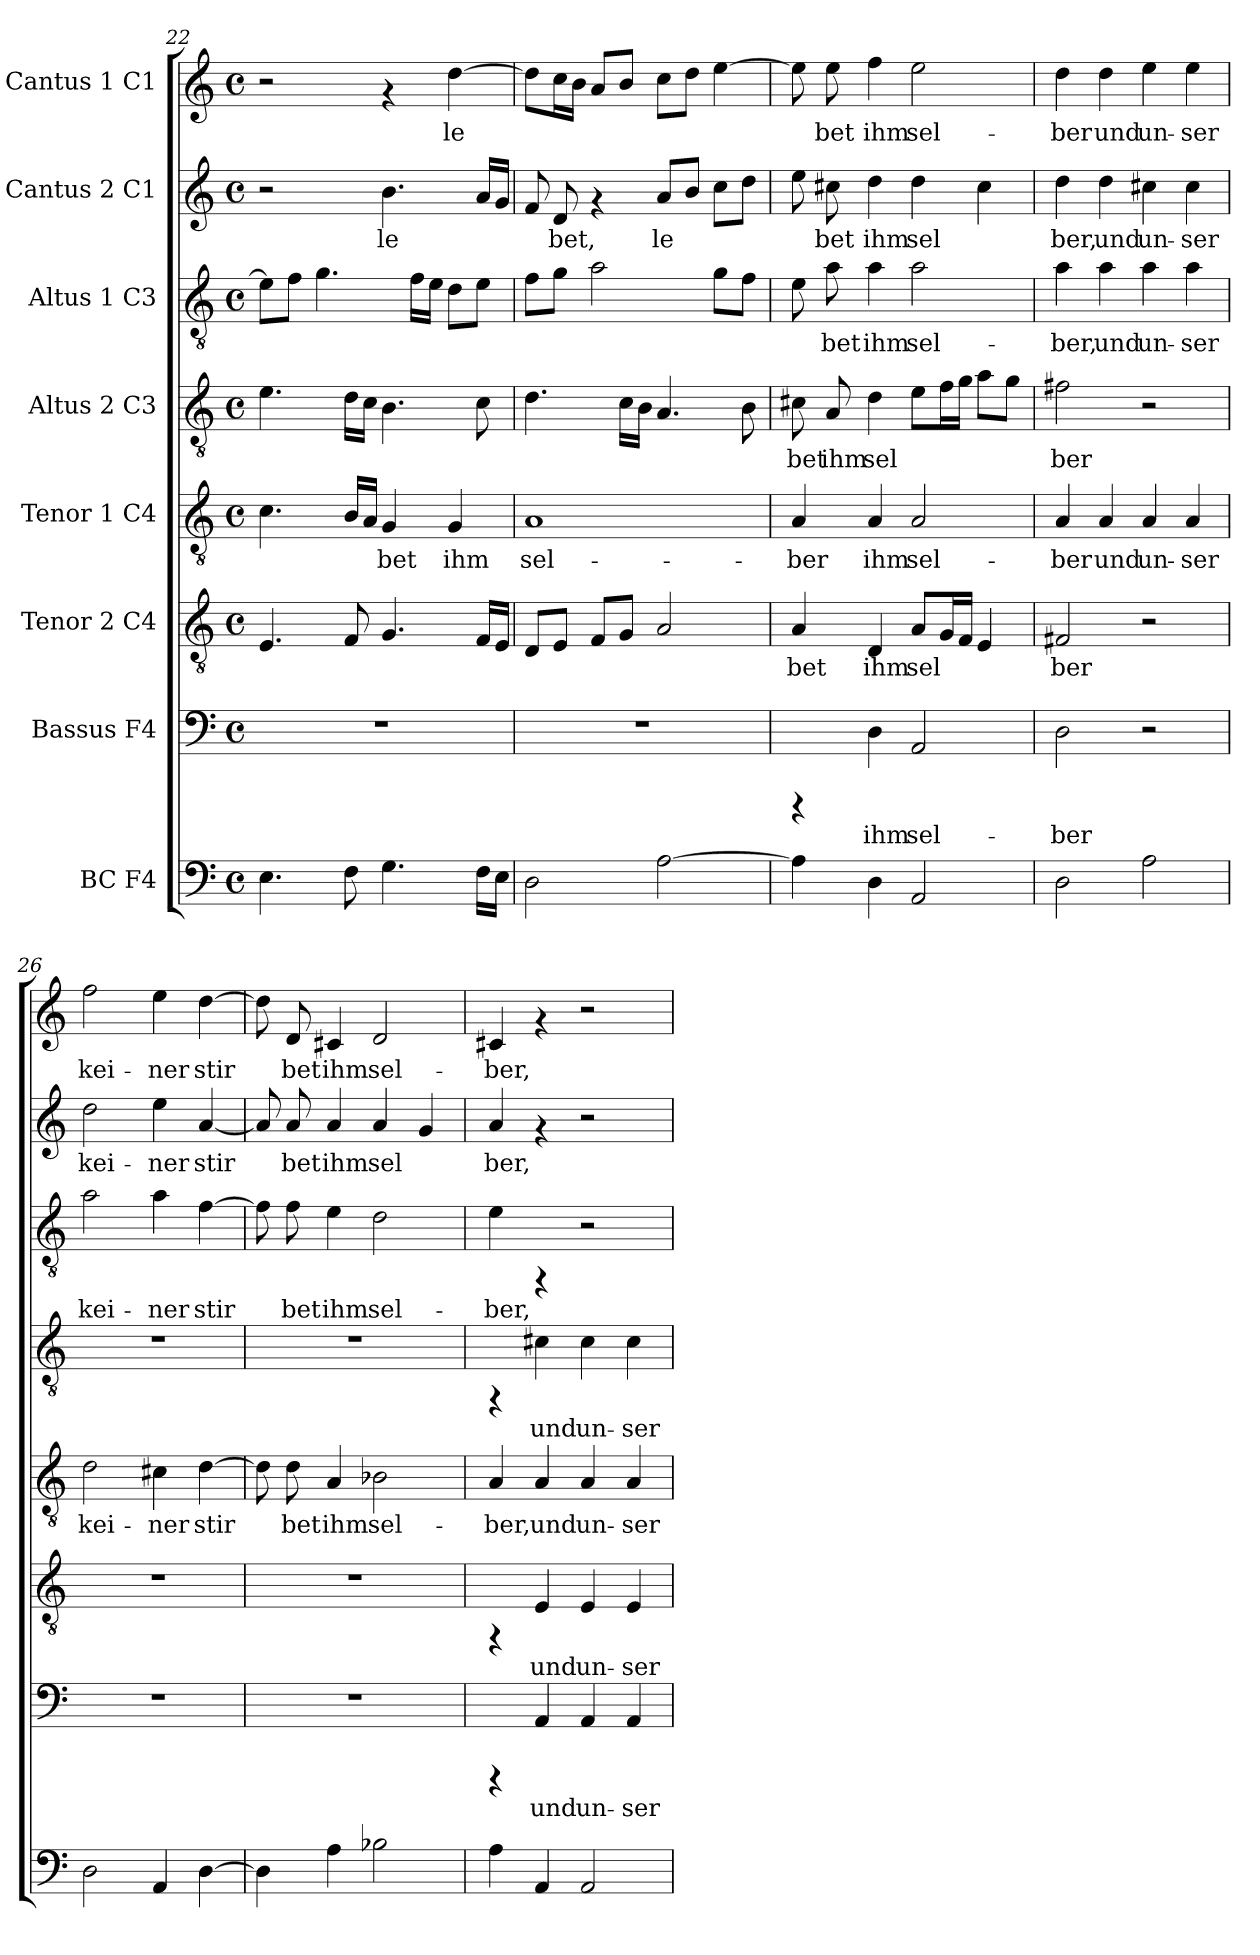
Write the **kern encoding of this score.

**kern	**kern	**text	**kern	**text	**kern	**text	**kern	**text	**kern	**text	**kern	**text	**kern	**text
*part8	*part7	*part7	*part6	*part6	*part5	*part5	*part4	*part4	*part3	*part3	*part2	*part2	*part1	*part1
*staff8	*staff7	*staff7	*staff6	*staff6	*staff5	*staff5	*staff4	*staff4	*staff3	*staff3	*staff2	*staff2	*staff1	*staff1
*I"BC  F4	*I"Bassus  F4	*	*I"Tenor 2  C4	*	*I"Tenor 1  C4	*	*I"Altus 2  C3	*	*I"Altus 1  C3	*	*I"Cantus 2  C1	*	*I"Cantus 1  C1	*
*clefF4	*clefF4	*	*clefGv2	*	*clefGv2	*	*clefGv2	*	*clefGv2	*	*clefG2	*	*clefG2	*
*k[]	*k[]	*	*k[]	*	*k[]	*	*k[]	*	*k[]	*	*k[]	*	*k[]	*
*C:	*C:	*	*C:	*	*C:	*	*C:	*	*C:	*	*C:	*	*C:	*
*M4/4	*M4/4	*	*M4/4	*	*M4/4	*	*M4/4	*	*M4/4	*	*M4/4	*	*M4/4	*
*met(c)	*met(c)	*	*met(c)	*	*met(c)	*	*met(c)	*	*met(c)	*	*met(c)	*	*met(c)	*
=22	=22	=22	=22	=22	=22	=22	=22	=22	=22	=22	=22	=22	=22	=22
!	!	!	!	!LO:LY:b:cj	!	!LO:LY:b:cj	!	!LO:LY:b:cj	!	!LO:LY:b:cj	!	!	!	!
4.E\	1r	.	4.E/	--	4.c\	--	4.e\	--	8e\L]	--	2r	.	2r	.
!	!	!	!	!	!	!	!	!	!	!LO:LY:b:cj	!	!	!	!
.	.	.	.	.	.	.	.	.	8f\J	--	.	.	.	.
!	!	!	!	!	!	!	!	!	!	!LO:LY:b:cj	!	!	!	!
.	.	.	.	.	.	.	.	.	4.g\	--	.	.	.	.
!	!	!	!	!LO:LY:b:cj	!	!LO:LY:b:cj	!	!LO:LY:b:cj	!	!	!	!	!	!
8F\	.	.	8F/	--	16B/L	--	16d\L	--	.	.	.	.	.	.
!	!	!	!	!	!	!LO:LY:b:cj	!	!LO:LY:b:cj	!	!	!	!	!	!
.	.	.	.	.	16A/J	--	16c\J	--	.	.	.	.	.	.
!	!	!	!	!LO:LY:b:cj	!	!LO:LY:b:cj	!	!LO:LY:b:cj	!	!	!	!LO:LY:b:cj	!	!
4.G\	.	.	4.G/	--	4G/	-bet	4.B\	--	.	.	4.b\	le-	4rf	.
!	!	!	!	!	!	!	!	!	!	!LO:LY:b:cj	!	!	!	!
.	.	.	.	.	.	.	.	.	16f\L	--	.	.	.	.
!	!	!	!	!	!	!	!	!	!	!LO:LY:b:cj	!	!	!	!
.	.	.	.	.	.	.	.	.	16e\J	--	.	.	.	.
!	!	!	!	!	!	!LO:LY:b:cj	!	!	!	!LO:LY:b:cj	!	!	!	!LO:LY:b:cj
.	.	.	.	.	4G/	ihm	.	.	8d\L	--	.	.	[>4dd\	le-
!	!	!	!	!LO:LY:b:cj	!	!	!	!LO:LY:b:cj	!	!LO:LY:b:cj	!	!LO:LY:b:cj	!	!
16F\L	.	.	16F/L	--	.	.	8c\	--	8e\J	--	16a/L	--	.	.
!	!	!	!	!LO:LY:b:cj	!	!	!	!	!	!	!	!LO:LY:b:cj	!	!
16E\J	.	.	16E/J	--	.	.	.	.	.	.	16g/J	--	.	.
=23	=23	=23	=23	=23	=23	=23	=23	=23	=23	=23	=23	=23	=23	=23
!	!	!	!	!LO:LY:b:cj	!	!LO:LY:b:cj	!	!LO:LY:b:cj	!	!LO:LY:b:cj	!	!LO:LY:b:cj	!	!LO:LY:b:cj
2D\	1r	.	8D/L	--	1A	sel-	4.d\	--	8f\L	--	8f/	--	8dd\L]	--
!	!	!	!	!LO:LY:b:cj	!	!	!	!	!	!LO:LY:b:cj	!	!LO:LY:b:cj	!	!LO:LY:b:cj
.	.	.	8E/J	--	.	.	.	.	8g\J	--	8d/	-bet,	16cc\	--
!	!	!	!	!	!	!	!	!	!	!	!	!	!	!LO:LY:b:cj
.	.	.	.	.	.	.	.	.	.	.	.	.	16b\J	--
!	!	!	!	!LO:LY:b:cj	!	!	!	!	!	!LO:LY:b:cj	!	!	!	!LO:LY:b:cj
.	.	.	8F/L	--	.	.	.	.	2a\	--	4rf	.	8a/L	--
!	!	!	!	!LO:LY:b:cj	!	!	!	!LO:LY:b:cj	!	!	!	!	!	!LO:LY:b:cj
.	.	.	8G/J	--	.	.	16c\L	--	.	.	.	.	8b/J	--
!	!	!	!	!	!	!	!	!LO:LY:b:cj	!	!	!	!	!	!
.	.	.	.	.	.	.	16B\J	--	.	.	.	.	.	.
!	!	!	!	!LO:LY:b:cj	!	!	!	!LO:LY:b:cj	!	!	!	!LO:LY:b:cj	!	!LO:LY:b:cj
[>2A\	.	.	2A/	--	.	.	4.A/	--	.	.	8a/L	le-	8cc\L	--
!	!	!	!	!	!	!	!	!	!	!	!	!LO:LY:b:cj	!	!LO:LY:b:cj
.	.	.	.	.	.	.	.	.	.	.	8b/J	--	8dd\J	--
!	!	!	!	!	!	!	!	!	!	!LO:LY:b:cj	!	!LO:LY:b:cj	!	!LO:LY:b:cj
.	.	.	.	.	.	.	.	.	8g\L	--	8cc\L	--	[>4ee\	--
!	!	!	!	!	!	!	!	!LO:LY:b:cj	!	!LO:LY:b:cj	!	!LO:LY:b:cj	!	!
.	.	.	.	.	.	.	8B\	--	8f\J	--	8dd\J	--	.	.
=24	=24	=24	=24	=24	=24	=24	=24	=24	=24	=24	=24	=24	=24	=24
!	!	!	!	!LO:LY:b:cj	!	!LO:LY:b:cj	!	!LO:LY:b:cj	!	!LO:LY:b:cj	!	!LO:LY:b:cj	!	!LO:LY:b:cj
4A\]	4rCCC	.	4A/	-bet	4A/	-ber	8c#X\	-bet	8e\	--	8ee\	--	8ee\]	--
!	!	!	!	!	!	!	!	!LO:LY:b:cj	!	!LO:LY:b:cj	!	!LO:LY:b:cj	!	!LO:LY:b:cj
.	.	.	.	.	.	.	8A/	ihm	8a\	-bet	8cc#X\	-bet	8ee\	-bet
!	!	!LO:LY:b:cj	!	!LO:LY:b:cj	!	!LO:LY:b:cj	!	!LO:LY:b:cj	!	!LO:LY:b:cj	!	!LO:LY:b:cj	!	!LO:LY:b:cj
4D\	4D\	ihm	4D/	ihm	4A/	ihm	4d\	sel-	4a\	ihm	4dd\	ihm	4ff\	ihm
!	!	!LO:LY:b:cj	!	!LO:LY:b:cj	!	!LO:LY:b:cj	!	!LO:LY:b:cj	!	!LO:LY:b:cj	!	!LO:LY:b:cj	!	!LO:LY:b:cj
2AA/	2AA/	sel-	8A/L	sel-	2A/	sel-	8e\L	--	2a\	sel-	4dd\	sel-	2ee\	sel-
!	!	!	!	!LO:LY:b:cj	!	!	!	!LO:LY:b:cj	!	!	!	!	!	!
.	.	.	16G/	--	.	.	16f\	--	.	.	.	.	.	.
!	!	!	!	!LO:LY:b:cj	!	!	!	!LO:LY:b:cj	!	!	!	!	!	!
.	.	.	16F/J	--	.	.	16g\J	--	.	.	.	.	.	.
!	!	!	!	!LO:LY:b:cj	!	!	!	!LO:LY:b:cj	!	!	!	!LO:LY:b:cj	!	!
.	.	.	4E/	--	.	.	8a\L	--	.	.	4cc#\	--	.	.
!	!	!	!	!	!	!	!	!LO:LY:b:cj	!	!	!	!	!	!
.	.	.	.	.	.	.	8g\J	--	.	.	.	.	.	.
=25	=25	=25	=25	=25	=25	=25	=25	=25	=25	=25	=25	=25	=25	=25
!	!	!LO:LY:b:cj	!	!LO:LY:b:cj	!	!LO:LY:b:cj	!	!LO:LY:b:cj	!	!LO:LY:b:cj	!	!LO:LY:b:cj	!	!LO:LY:b:cj
2D\	2D\	-ber	2F#X/	-ber	4A/	-ber	2f#X\	-ber	4a\	-ber,	4dd\	-ber,	4dd\	-ber
!	!	!	!	!	!	!LO:LY:b:cj	!	!	!	!LO:LY:b:cj	!	!LO:LY:b:cj	!	!LO:LY:b:cj
.	.	.	.	.	4A/	und	.	.	4a\	und	4dd\	und	4dd\	und
!	!	!	!	!	!	!LO:LY:b:cj	!	!	!	!LO:LY:b:cj	!	!LO:LY:b:cj	!	!LO:LY:b:cj
2A\	2r	.	2r	.	4A/	un-	2r	.	4a\	un-	4cc#X\	un-	4ee\	un-
!	!	!	!	!	!	!LO:LY:b:cj	!	!	!	!LO:LY:b:cj	!	!LO:LY:b:cj	!	!LO:LY:b:cj
.	.	.	.	.	4A/	-ser	.	.	4a\	-ser	4cc#\	-ser	4ee\	-ser
!!LO:PB:g=z
=26	=26	=26	=26	=26	=26	=26	=26	=26	=26	=26	=26	=26	=26	=26
!	!	!	!	!	!	!LO:LY:b:cj	!	!	!	!LO:LY:b:cj	!	!LO:LY:b:cj	!	!LO:LY:b:cj
2D\	1r	.	1r	.	2d\	kei-	1r	.	2a\	kei-	2dd\	kei-	2ff\	kei-
!	!	!	!	!	!	!LO:LY:b:cj	!	!	!	!LO:LY:b:cj	!	!LO:LY:b:cj	!	!LO:LY:b:cj
4AA/	.	.	.	.	4c#X\	-ner	.	.	4a\	-ner	4ee\	-ner	4ee\	-ner
!	!	!	!	!	!	!LO:LY:b:cj	!	!	!	!LO:LY:b:cj	!	!LO:LY:b:cj	!	!LO:LY:b:cj
[>4D\	.	.	.	.	[>4d\	stir-	.	.	[>4f\	stir-	[<4a/	stir-	[>4dd\	stir-
=27	=27	=27	=27	=27	=27	=27	=27	=27	=27	=27	=27	=27	=27	=27
!	!	!	!	!	!	!LO:LY:b:cj	!	!	!	!LO:LY:b:cj	!	!LO:LY:b:cj	!	!LO:LY:b:cj
4D\]	1r	.	1r	.	8d\]	--	1r	.	8f\]	--	8a/]	--	8dd\]	--
!	!	!	!	!	!	!LO:LY:b:cj	!	!	!	!LO:LY:b:cj	!	!LO:LY:b:cj	!	!LO:LY:b:cj
.	.	.	.	.	8d\	-bet	.	.	8f\	-bet	8a/	-bet	8d/	-bet
!	!	!	!	!	!	!LO:LY:b:cj	!	!	!	!LO:LY:b:cj	!	!LO:LY:b:cj	!	!LO:LY:b:cj
4A\	.	.	.	.	4A/	ihm	.	.	4e\	ihm	4a/	ihm	4c#X/	ihm
!	!	!	!	!	!	!LO:LY:b:cj	!	!	!	!LO:LY:b:cj	!	!LO:LY:b:cj	!	!LO:LY:b:cj
2B-X\	.	.	.	.	2B-X\	sel-	.	.	2d\	sel-	4a/	sel-	2d/	sel-
!	!	!	!	!	!	!	!	!	!	!	!	!LO:LY:b:cj	!	!
.	.	.	.	.	.	.	.	.	.	.	4g/	--	.	.
=28	=28	=28	=28	=28	=28	=28	=28	=28	=28	=28	=28	=28	=28	=28
!	!	!	!	!	!	!LO:LY:b:cj	!	!	!	!LO:LY:b:cj	!	!LO:LY:b:cj	!	!LO:LY:b:cj
4A\	4rCCC	.	4rFF	.	4A/	-ber,	4rFF	.	4e\	-ber,	4a/	-ber,	4c#X/	-ber,
!	!	!LO:LY:b:cj	!	!LO:LY:b:cj	!	!LO:LY:b:cj	!	!LO:LY:b:cj	!	!	!	!	!	!
4AA/	4AA/	und	4E/	und	4A/	und	4c#X\	und	4rFF	.	4rf	.	4rf	.
!	!	!LO:LY:b:cj	!	!LO:LY:b:cj	!	!LO:LY:b:cj	!	!LO:LY:b:cj	!	!	!	!	!	!
2AA/	4AA/	un-	4E/	un-	4A/	un-	4c#\	un-	2r	.	2r	.	2r	.
!	!	!LO:LY:b:cj	!	!LO:LY:b:cj	!	!LO:LY:b:cj	!	!LO:LY:b:cj	!	!	!	!	!	!
.	4AA/	-ser	4E/	-ser	4A/	-ser	4c#\	-ser	.	.	.	.	.	.
=	=	=	=	=	=	=	=	=	=	=	=	=	=	=
*-	*-	*-	*-	*-	*-	*-	*-	*-	*-	*-	*-	*-	*-	*-
